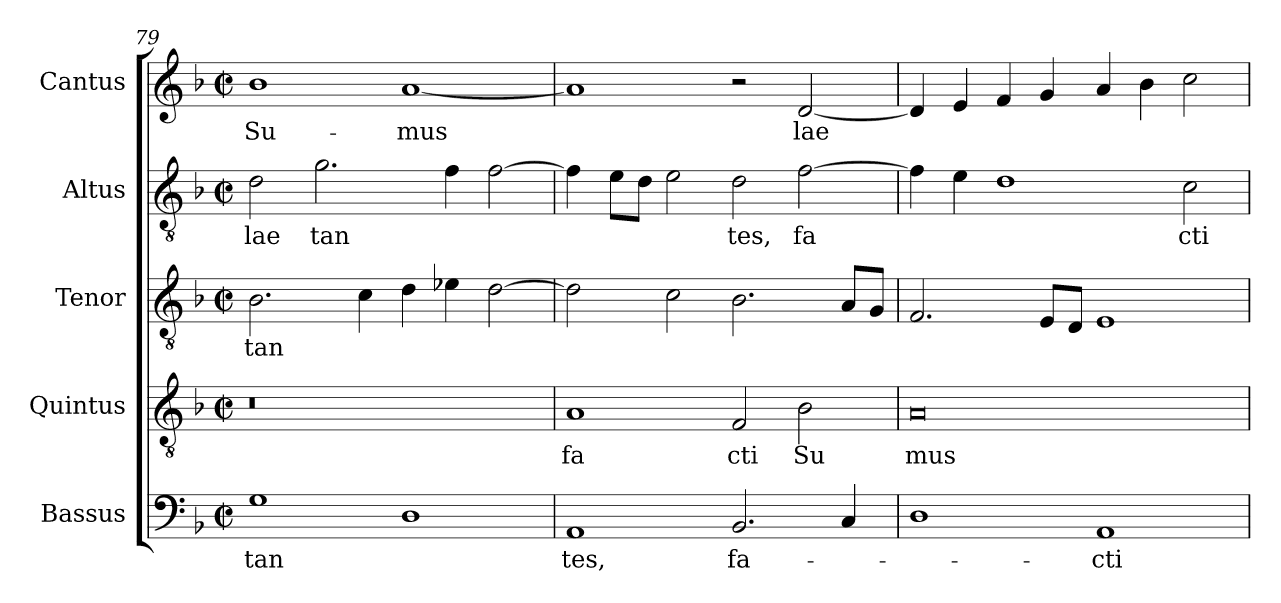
**kern	**text	**kern	**text	**kern	**text	**kern	**text	**kern	**text
*part5	*part5	*part4	*part4	*part3	*part3	*part2	*part2	*part1	*part1
*staff5	*staff5	*staff4	*staff4	*staff3	*staff3	*staff2	*staff2	*staff1	*staff1
*I"Bassus	*	*I"Quintus	*	*I"Tenor	*	*I"Altus	*	*I"Cantus	*
*clefF4	*	*clefGv2	*	*clefGv2	*	*clefGv2	*	*clefG2	*
*k[b-]	*	*k[b-]	*	*k[b-]	*	*k[b-]	*	*k[b-]	*
*F:	*	*F:	*	*F:	*	*F:	*	*F:	*
*M2/2	*	*M2/2	*	*M2/2	*	*M2/2	*	*M2/2	*
*met(c|)	*	*met(c|)	*	*met(c|)	*	*met(c|)	*	*met(c|)	*
=79	=79	=79	=79	=79	=79	=79	=79	=79	=79
!	!LO:LY:b:cj	!	!	!	!LO:LY:b	!	!LO:LY:b:cj	!	!LO:LY:b:cj
1G	tan	0r	.	2.B-\	tan	2d\	lae	1b-	Su-
!	!	!	!	!	!	!	!LO:LY:b	!	!
.	.	.	.	.	.	2.g\	tan	.	.
.	.	.	.	4c\	.	.	.	.	.
!	!	!	!	!	!	!	!	!	!LO:LY:b
1D	.	.	.	4d\	.	.	.	[>1a	-mus
.	.	.	.	4e-\	.	4f\	.	.	.
.	.	.	.	[>2d\	.	[>2f\	.	.	.
!!LO:LB:g=z
=80	=80	=80	=80	=80	=80	=80	=80	=80	=80
!	!LO:LY:b:cj	!	!LO:LY:b:cj	!	!	!	!	!	!
1AA	tes,	1A	fa	2d\]	.	4f\]	.	1a]	.
.	.	.	.	.	.	8e\L	.	.	.
.	.	.	.	.	.	8d\J	.	.	.
.	.	.	.	2c\	.	2e\	.	.	.
!	!LO:LY:b:cj	!	!LO:LY:b:cj	!	!	!	!LO:LY:b:cj	!	!
2.BB-/	fa-	2F/	cti	2.B-\	.	2d\	tes,	2r	.
!	!	!	!LO:LY:b:cj	!	!	!	!LO:LY:b:cj	!	!LO:LY:b
.	.	2B-\	Su	.	.	[>2f\	fa	[<2d/	lae
4C/	.	.	.	8A/L	.	.	.	.	.
.	.	.	.	8G/J	.	.	.	.	.
=81	=81	=81	=81	=81	=81	=81	=81	=81	=81
!	!	!	!LO:LY:b:cj	!	!	!	!	!	!
1D	.	0A	mus	2.F/	.	4f\]	.	4d/]	.
.	.	.	.	.	.	4e\	.	4e/	.
.	.	.	.	.	.	1d	.	4f/	.
.	.	.	.	8E/L	.	.	.	4g/	.
.	.	.	.	8D/J	.	.	.	.	.
!	!LO:LY:b:cj	!	!	!	!	!	!	!	!
1AA	-cti	.	.	1E	.	.	.	4a/	.
.	.	.	.	.	.	.	.	4b-\	.
!	!	!	!	!	!	!	!LO:LY:b:cj	!	!
.	.	.	.	.	.	2c\	cti	2cc\	.
=	=	=	=	=	=	=	=	=	=
*-	*-	*-	*-	*-	*-	*-	*-	*-	*-
